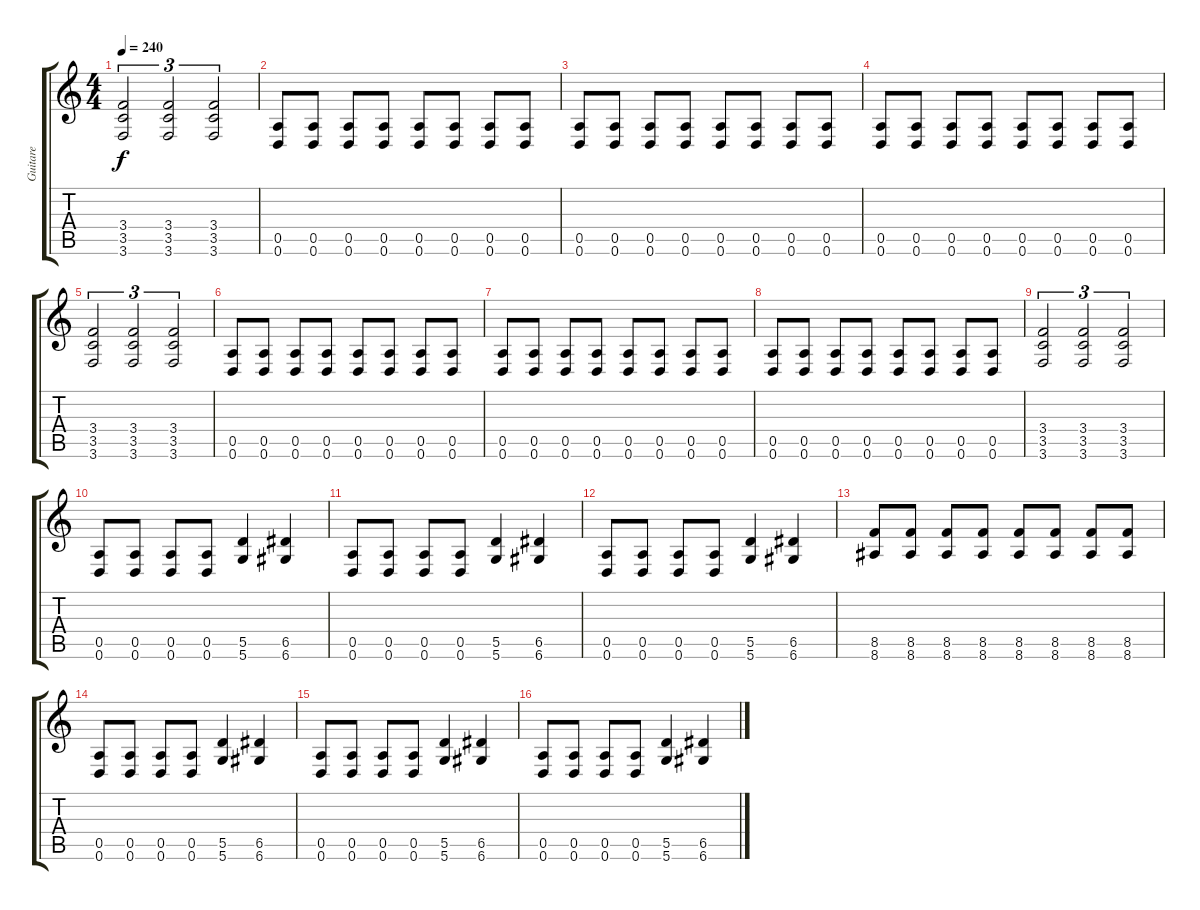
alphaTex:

\track ("Guitare" "Guitare") {instrument overdrivenguitar}
\staff {score tabs}
\tuning (E4 B3 G3 D3 A2 D2) {hide}
\ts (4 4)
\tempo 240
\clef g2
\ks c
(3.4 3.5 3.6).2{tu (3 2) dy f} (3.4 3.5 3.6).2{tu (3 2)} (3.4 3.5 3.6).2{tu (3 2)} |
(0.5 0.6).8 (0.5 0.6).8 (0.5 0.6).8 (0.5 0.6).8 (0.5 0.6).8 (0.5 0.6).8 (0.5 0.6).8 (0.5 0.6).8 |
(0.5 0.6).8 (0.5 0.6).8 (0.5 0.6).8 (0.5 0.6).8 (0.5 0.6).8 (0.5 0.6).8 (0.5 0.6).8 (0.5 0.6).8 |
(0.5 0.6).8 (0.5 0.6).8 (0.5 0.6).8 (0.5 0.6).8 (0.5 0.6).8 (0.5 0.6).8 (0.5 0.6).8 (0.5 0.6).8 |
(3.4 3.5 3.6).2{tu (3 2)} (3.4 3.5 3.6).2{tu (3 2)} (3.4 3.5 3.6).2{tu (3 2)} |
(0.5 0.6).8 (0.5 0.6).8 (0.5 0.6).8 (0.5 0.6).8 (0.5 0.6).8 (0.5 0.6).8 (0.5 0.6).8 (0.5 0.6).8 |
(0.5 0.6).8 (0.5 0.6).8 (0.5 0.6).8 (0.5 0.6).8 (0.5 0.6).8 (0.5 0.6).8 (0.5 0.6).8 (0.5 0.6).8 |
(0.5 0.6).8 (0.5 0.6).8 (0.5 0.6).8 (0.5 0.6).8 (0.5 0.6).8 (0.5 0.6).8 (0.5 0.6).8 (0.5 0.6).8 |
(3.4 3.5 3.6).2{tu (3 2)} (3.4 3.5 3.6).2{tu (3 2)} (3.4 3.5 3.6).2{tu (3 2)} |
(0.5 0.6).8 (0.5 0.6).8 (0.5 0.6).8 (0.5 0.6).8 (5.5 5.6).4 (6.5 6.6).4 |
(0.5 0.6).8 (0.5 0.6).8 (0.5 0.6).8 (0.5 0.6).8 (5.5 5.6).4 (6.5 6.6).4 |
(0.5 0.6).8 (0.5 0.6).8 (0.5 0.6).8 (0.5 0.6).8 (5.5 5.6).4 (6.5 6.6).4 |
(8.5 8.6).8 (8.5 8.6).8 (8.5 8.6).8 (8.5 8.6).8 (8.5 8.6).8 (8.5 8.6).8 (8.5 8.6).8 (8.5 8.6).8 |
(0.5 0.6).8 (0.5 0.6).8 (0.5 0.6).8 (0.5 0.6).8 (5.5 5.6).4 (6.5 6.6).4 |
(0.5 0.6).8 (0.5 0.6).8 (0.5 0.6).8 (0.5 0.6).8 (5.5 5.6).4 (6.5 6.6).4 |
(0.5 0.6).8 (0.5 0.6).8 (0.5 0.6).8 (0.5 0.6).8 (5.5 5.6).4 (6.5 6.6).4
